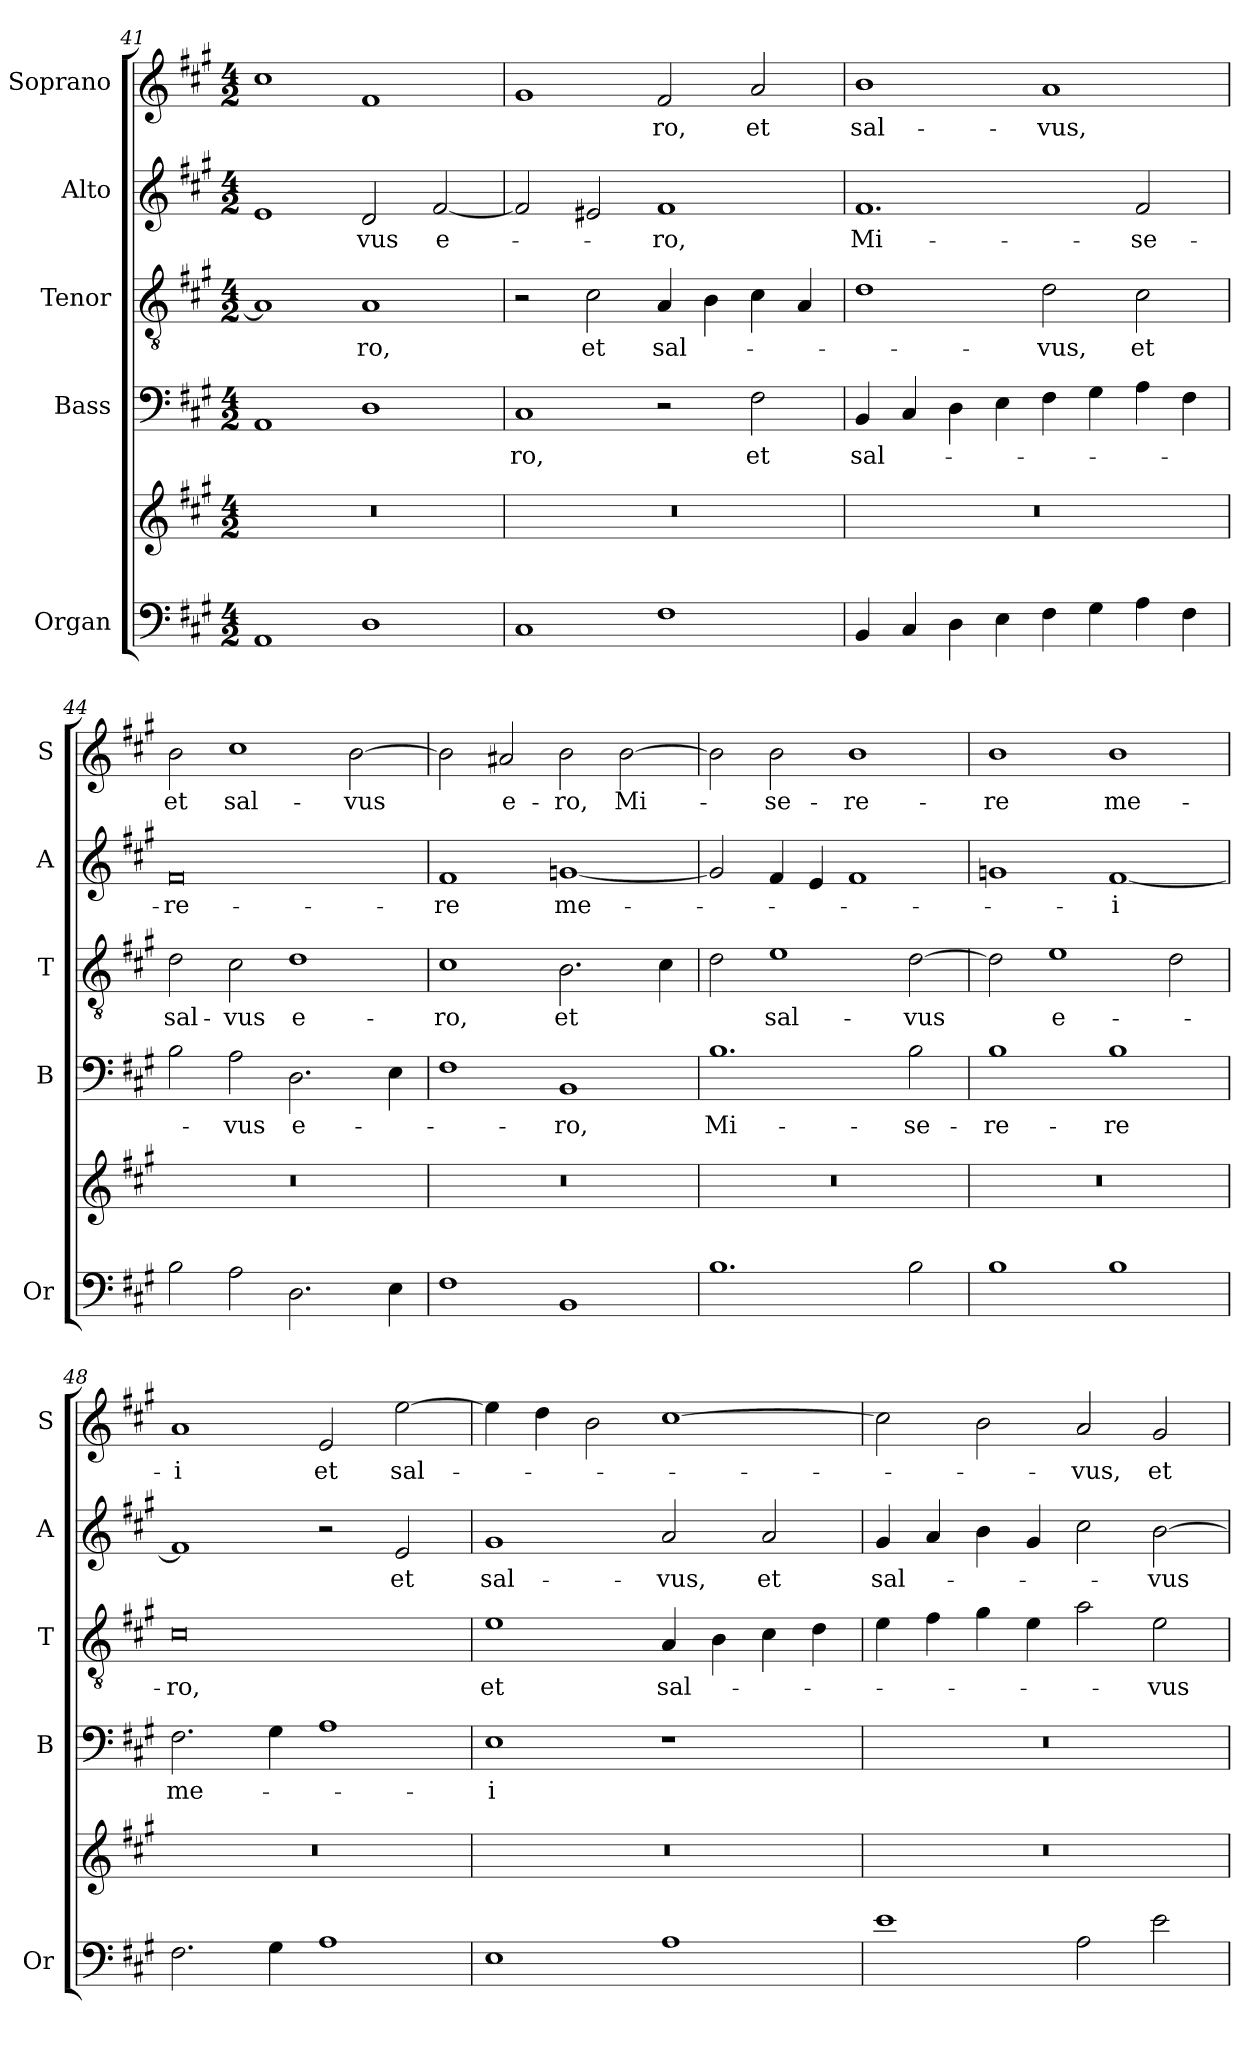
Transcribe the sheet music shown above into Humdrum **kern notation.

**kern	**kern	**kern	**text	**kern	**text	**kern	**text	**kern	**text
*part5	*part5	*part4	*part4	*part3	*part3	*part2	*part2	*part1	*part1
*staff6	*staff5	*staff4	*staff4	*staff3	*staff3	*staff2	*staff2	*staff1	*staff1
*I"Organ	*	*I"Bass	*	*I"Tenor	*	*I"Alto	*	*I"Soprano	*
*I'Or	*	*I'B	*	*I'T	*	*I'A	*	*I'S	*
*clefF4	*clefG2	*clefF4	*	*clefGv2	*	*clefG2	*	*clefG2	*
*k[f#c#g#]	*k[f#c#g#]	*k[f#c#g#]	*	*k[f#c#g#]	*	*k[f#c#g#]	*	*k[f#c#g#]	*
*A:	*A:	*A:	*	*A:	*	*A:	*	*A:	*
*M4/2	*M4/2	*M4/2	*	*M4/2	*	*M4/2	*	*M4/2	*
=41	=41	=41	=41	=41	=41	=41	=41	=41	=41
1AA	0r	1AA	.	1A]	.	1e	.	1cc#	.
!	!	!	!	!	!LO:LY:b	!	!LO:LY:b	!	!
1D	.	1D	.	1A	-ro,	2d/	-vus	1f#	.
!	!	!	!	!	!	!	!LO:LY:b	!	!
.	.	.	.	.	.	[2f#/	e-	.	.
=42	=42	=42	=42	=42	=42	=42	=42	=42	=42
!	!	!	!LO:LY:b	!	!	!	!	!	!
1C#	0r	1C#	-ro,	2r	.	2f#/]	.	1g#	.
!	!	!	!	!	!LO:LY:b	!	!	!	!
.	.	.	.	2c#\	et	2e#X/	.	.	.
!	!	!	!	!	!LO:LY:b	!	!LO:LY:b	!	!LO:LY:b
1F#	.	2r	.	4A/	sal-	1f#	-ro,	2f#/	-ro,
.	.	.	.	4B\	.	.	.	.	.
!	!	!	!LO:LY:b	!	!	!	!	!	!LO:LY:b
.	.	2F#\	et	4c#\	.	.	.	2a/	et
.	.	.	.	4A/	.	.	.	.	.
!!LO:PB:g=z
=43	=43	=43	=43	=43	=43	=43	=43	=43	=43
!	!	!	!LO:LY:b	!	!	!	!LO:LY:b	!	!LO:LY:b
4BB/	0r	4BB/	sal-	1d	.	1.f#	Mi-	1b	sal-
4C#/	.	4C#/	.	.	.	.	.	.	.
4D\	.	4D\	.	.	.	.	.	.	.
4E\	.	4E\	.	.	.	.	.	.	.
!	!	!	!	!	!LO:LY:b	!	!	!	!LO:LY:b
4F#\	.	4F#\	.	2d\	-vus,	.	.	1a	-vus,
4G#\	.	4G#\	.	.	.	.	.	.	.
!	!	!	!	!	!LO:LY:b	!	!LO:LY:b	!	!
4A\	.	4A\	.	2c#\	et	2f#/	-se-	.	.
4F#\	.	4F#\	.	.	.	.	.	.	.
=44	=44	=44	=44	=44	=44	=44	=44	=44	=44
!	!	!	!	!	!LO:LY:b	!	!LO:LY:b	!	!LO:LY:b
2B\	0r	2B\	.	2d\	sal-	0f#	-re-	2b\	et
!	!	!	!LO:LY:b	!	!LO:LY:b	!	!	!	!LO:LY:b
2A\	.	2A\	-vus	2c#\	-vus	.	.	1cc#	sal-
!	!	!	!LO:LY:b	!	!LO:LY:b	!	!	!	!
2.D\	.	2.D\	e-	1d	e-	.	.	.	.
!	!	!	!	!	!	!	!	!	!LO:LY:b
.	.	.	.	.	.	.	.	[2b\	-vus
4E\	.	4E\	.	.	.	.	.	.	.
=45	=45	=45	=45	=45	=45	=45	=45	=45	=45
!	!	!	!	!	!LO:LY:b	!	!LO:LY:b	!	!
1F#	0r	1F#	.	1c#	-ro,	1f#	-re	2b\]	.
!	!	!	!	!	!	!	!	!	!LO:LY:b
.	.	.	.	.	.	.	.	2a#X/	e-
!	!	!	!LO:LY:b	!	!LO:LY:b	!	!LO:LY:b	!	!LO:LY:b
1BB	.	1BB	-ro,	2.B\	et	[1gn	me-	2b\	-ro,
!	!	!	!	!	!	!	!	!	!LO:LY:b
.	.	.	.	.	.	.	.	[2b\	Mi-
.	.	.	.	4c#\	.	.	.	.	.
=46	=46	=46	=46	=46	=46	=46	=46	=46	=46
!	!	!	!LO:LY:b	!	!	!	!	!	!
1.B	0r	1.B	Mi-	2d\	.	2g/]	.	2b\]	.
!	!	!	!	!	!LO:LY:b	!	!	!	!LO:LY:b
.	.	.	.	1e	sal-	4f#/	.	2b\	-se-
.	.	.	.	.	.	4e/	.	.	.
!	!	!	!	!	!	!	!	!	!LO:LY:b
.	.	.	.	.	.	1f#	.	1b	-re-
!	!	!	!LO:LY:b	!	!LO:LY:b	!	!	!	!
2B\	.	2B\	-se-	[2d\	-vus	.	.	.	.
=47	=47	=47	=47	=47	=47	=47	=47	=47	=47
!	!	!	!LO:LY:b	!	!	!	!	!	!LO:LY:b
1B	0r	1B	-re-	2d\]	.	1gn	.	1b	-re
!	!	!	!	!	!LO:LY:b	!	!	!	!
.	.	.	.	1e	e-	.	.	.	.
!	!	!	!LO:LY:b	!	!	!	!LO:LY:b	!	!LO:LY:b
1B	.	1B	-re	.	.	[1f#	-i	1b	me-
.	.	.	.	2d\	.	.	.	.	.
!!LO:LB:g=z
=48	=48	=48	=48	=48	=48	=48	=48	=48	=48
!	!	!	!LO:LY:b	!	!LO:LY:b	!	!	!	!LO:LY:b
2.F#\	0r	2.F#\	me-	0c#	-ro,	1f#]	.	1a	-i
4G#\	.	4G#\	.	.	.	.	.	.	.
!	!	!	!	!	!	!	!	!	!LO:LY:b
1A	.	1A	.	.	.	2r	.	2e/	et
!	!	!	!	!	!	!	!LO:LY:b	!	!LO:LY:b
.	.	.	.	.	.	2e/	et	[2ee\	sal-
=49	=49	=49	=49	=49	=49	=49	=49	=49	=49
!	!	!	!LO:LY:b	!	!LO:LY:b	!	!LO:LY:b	!	!
1E	0r	1E	-i	1e	et	1g#	sal-	4ee\]	.
.	.	.	.	.	.	.	.	4dd\	.
.	.	.	.	.	.	.	.	2b\	.
!	!	!	!	!	!LO:LY:b	!	!LO:LY:b	!	!
1A	.	1r	.	4A/	sal-	2a/	-vus,	[1cc#	.
.	.	.	.	4B\	.	.	.	.	.
!	!	!	!	!	!	!	!LO:LY:b	!	!
.	.	.	.	4c#\	.	2a/	et	.	.
.	.	.	.	4d\	.	.	.	.	.
=50	=50	=50	=50	=50	=50	=50	=50	=50	=50
!	!	!	!	!	!	!	!LO:LY:b	!	!
1e	0r	0r	.	4e\	.	4g#/	sal-	2cc#\]	.
.	.	.	.	4f#\	.	4a/	.	.	.
.	.	.	.	4g#\	.	4b\	.	2b\	.
.	.	.	.	4e\	.	4g#/	.	.	.
!	!	!	!	!	!	!	!	!	!LO:LY:b
2A\	.	.	.	2a\	.	2cc#\	.	2a/	-vus,
!	!	!	!	!	!LO:LY:b	!	!LO:LY:b	!	!LO:LY:b
2e\	.	.	.	2e\	-vus	[2b\	-vus	2g#/	et
=	=	=	=	=	=	=	=	=	=
*-	*-	*-	*-	*-	*-	*-	*-	*-	*-
